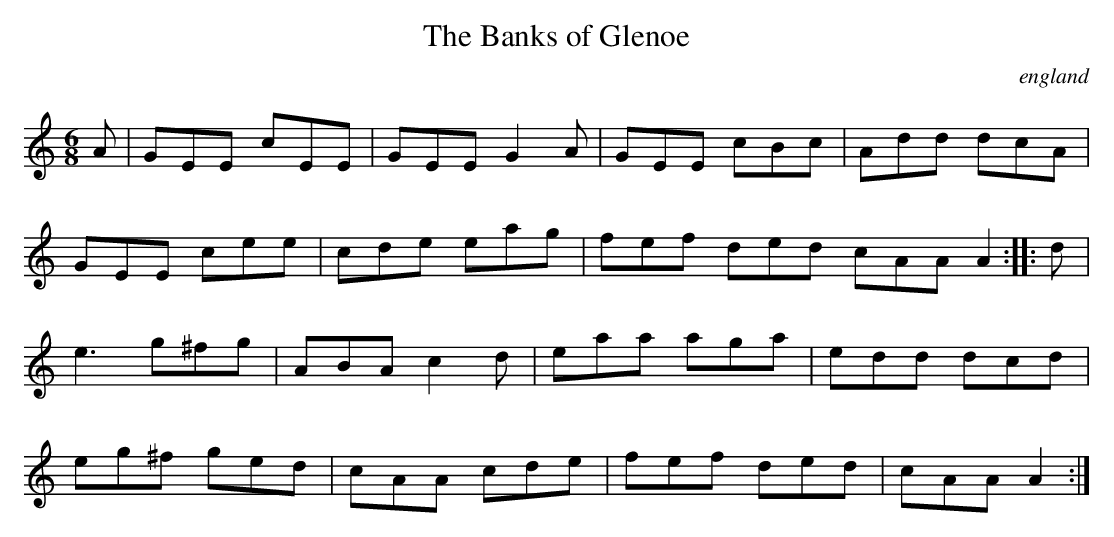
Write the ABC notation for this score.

X:1
T:The Banks of Glenoe
O:england
L:1/8
M:6/8
K:C
A|GEE cEE|GEE G2 A|GEE cBc|Add dcA|
GEE cee|cde eag|fef ded cAA A2:: d|
e3 g^fg|ABA c2 d|eaa aga|edd dcd|
eg^f ged|cAA cde|fef ded|cAA A2:|
